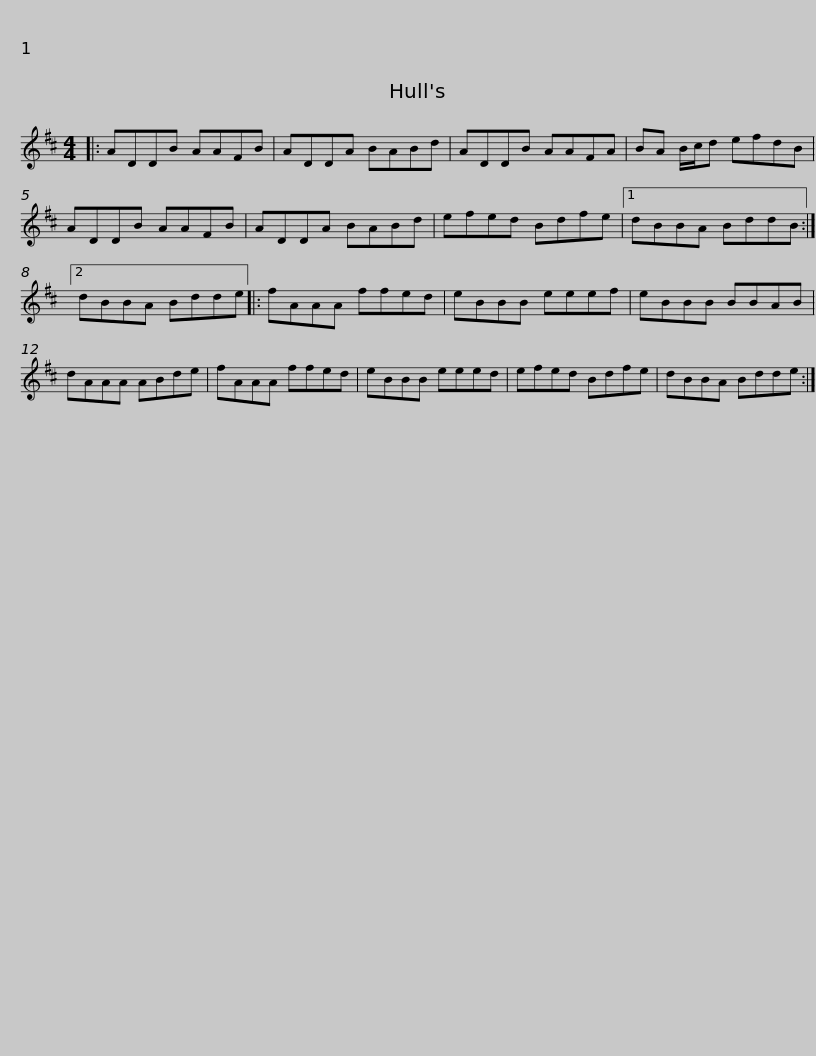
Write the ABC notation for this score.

X:1
L:1/8
M:4/4
I:linebreak $
K:D
V:1 treble
V:1
|: ADDB AAFB | ADDA BABd | ADDB AAFA | BA B/c/d efdB |$ ADDB AAFB | %5
 ADDA BABd | efed Bdfe |1 dBBA BddB :|2 dBBA Bdde |:$ fAAA ffed | %10
 eBBB eeef | eBBB BBAB | dAAA ABde |$ fAAA ffed | eBBB eeed | %15
 efed Bdfe | dBBA Bdde :| %17
